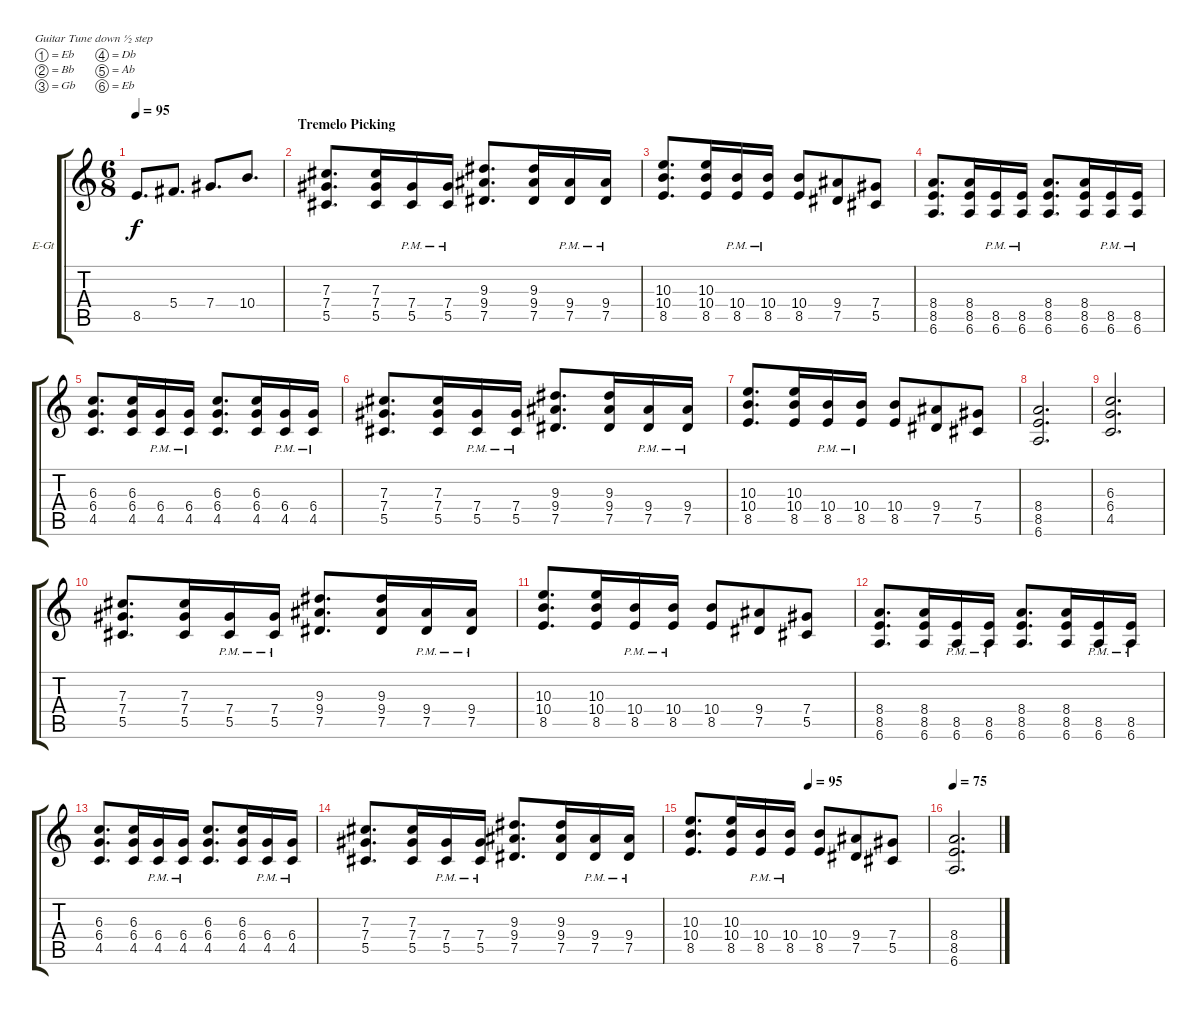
\bracketExtendMode groupsimilarinstruments
\firstSystemTrackNameOrientation horizontal
\otherSystemsTrackNameOrientation horizontal
\track ("Electric Guitar 1" "E-Gt") {instrument distortionguitar}
\staff {score tabs}
\tuning (Eb4 Bb3 Gb3 Db3 Ab2 Eb2)
\ts (6 8)
\tempo 95
\clef g2
\ks c
8.5.8{d dy f} 5.4.8{d} 7.4.8{d} 10.4.8{d} |
\section ("" "Tremelo Picking")
(5.5 7.4 7.3).8{d} (5.5 7.4 7.3).16 (5.5{pm} 7.4{pm}).16 (5.5{pm} 7.4{pm}).16 (7.5 9.4 9.3).8{d} (7.5 9.4 9.3).16 (7.5{pm} 9.4{pm}).16 (7.5{pm} 9.4{pm}).16 |
(8.5 10.4 10.3).8{d} (8.5 10.4 10.3).16 (8.5{pm} 10.4{pm}).16 (8.5{pm} 10.4{pm}).16 (8.5 10.4).8 (9.4 7.5).8 (5.5 7.4).8 |
(6.6 8.4 8.5).8{d} (6.6 8.5 8.4).16 (6.6{pm} 8.5{pm}).16 (6.6{pm} 8.5{pm}).16 (6.6 8.4 8.5).8{d} (6.6 8.5 8.4).16 (6.6{pm} 8.5{pm}).16 (6.6{pm} 8.5{pm}).16 |
(4.5 6.4 6.3).8{d} (4.5 6.4 6.3).16 (4.5{pm} 6.4{pm}).16 (4.5{pm} 6.4{pm}).16 (4.5 6.4 6.3).8{d} (4.5 6.4 6.3).16 (4.5{pm} 6.4{pm}).16 (4.5{pm} 6.4{pm}).16 |
(5.5 7.4 7.3).8{d} (5.5 7.4 7.3).16 (5.5{pm} 7.4{pm}).16 (5.5{pm} 7.4{pm}).16 (7.5 9.4 9.3).8{d} (7.5 9.4 9.3).16 (7.5{pm} 9.4{pm}).16 (7.5{pm} 9.4{pm}).16 |
(8.5 10.4 10.3).8{d} (8.5 10.4 10.3).16 (8.5{pm} 10.4{pm}).16 (8.5{pm} 10.4{pm}).16 (8.5 10.4).8 (9.4 7.5).8 (5.5 7.4).8 |
(6.6 8.5 8.4).2{d} |
(4.5 6.4 6.3).2{d} |
(5.5 7.4 7.3).8{d} (5.5 7.4 7.3).16 (5.5{pm} 7.4{pm}).16 (5.5{pm} 7.4{pm}).16 (7.5 9.4 9.3).8{d} (7.5 9.4 9.3).16 (7.5{pm} 9.4{pm}).16 (7.5{pm} 9.4{pm}).16 |
(8.5 10.4 10.3).8{d} (8.5 10.4 10.3).16 (8.5{pm} 10.4{pm}).16 (8.5{pm} 10.4{pm}).16 (8.5 10.4).8 (9.4 7.5).8 (5.5 7.4).8 |
(6.6 8.4 8.5).8{d} (6.6 8.5 8.4).16 (6.6{pm} 8.5{pm}).16 (6.6{pm} 8.5{pm}).16 (6.6 8.4 8.5).8{d} (6.6 8.5 8.4).16 (6.6{pm} 8.5{pm}).16 (6.6{pm} 8.5{pm}).16 |
(4.5 6.4 6.3).8{d} (4.5 6.4 6.3).16 (4.5{pm} 6.4{pm}).16 (4.5{pm} 6.4{pm}).16 (4.5 6.4 6.3).8{d} (4.5 6.4 6.3).16 (4.5{pm} 6.4{pm}).16 (4.5{pm} 6.4{pm}).16 |
(5.5 7.4 7.3).8{d} (5.5 7.4 7.3).16 (5.5{pm} 7.4{pm}).16 (5.5{pm} 7.4{pm}).16 (7.5 9.4 9.3).8{d} (7.5 9.4 9.3).16 (7.5{pm} 9.4{pm}).16 (7.5{pm} 9.4{pm}).16 |
\tempo (95 0.5)
(8.5 10.4 10.3).8{d} (8.5 10.4 10.3).16 (8.5{pm} 10.4{pm}).16 (8.5{pm} 10.4{pm}).16 (8.5 10.4).8 (9.4 7.5).8 (5.5 7.4).8 |
\tempo 75
(6.6 8.5 8.4).2{d}
